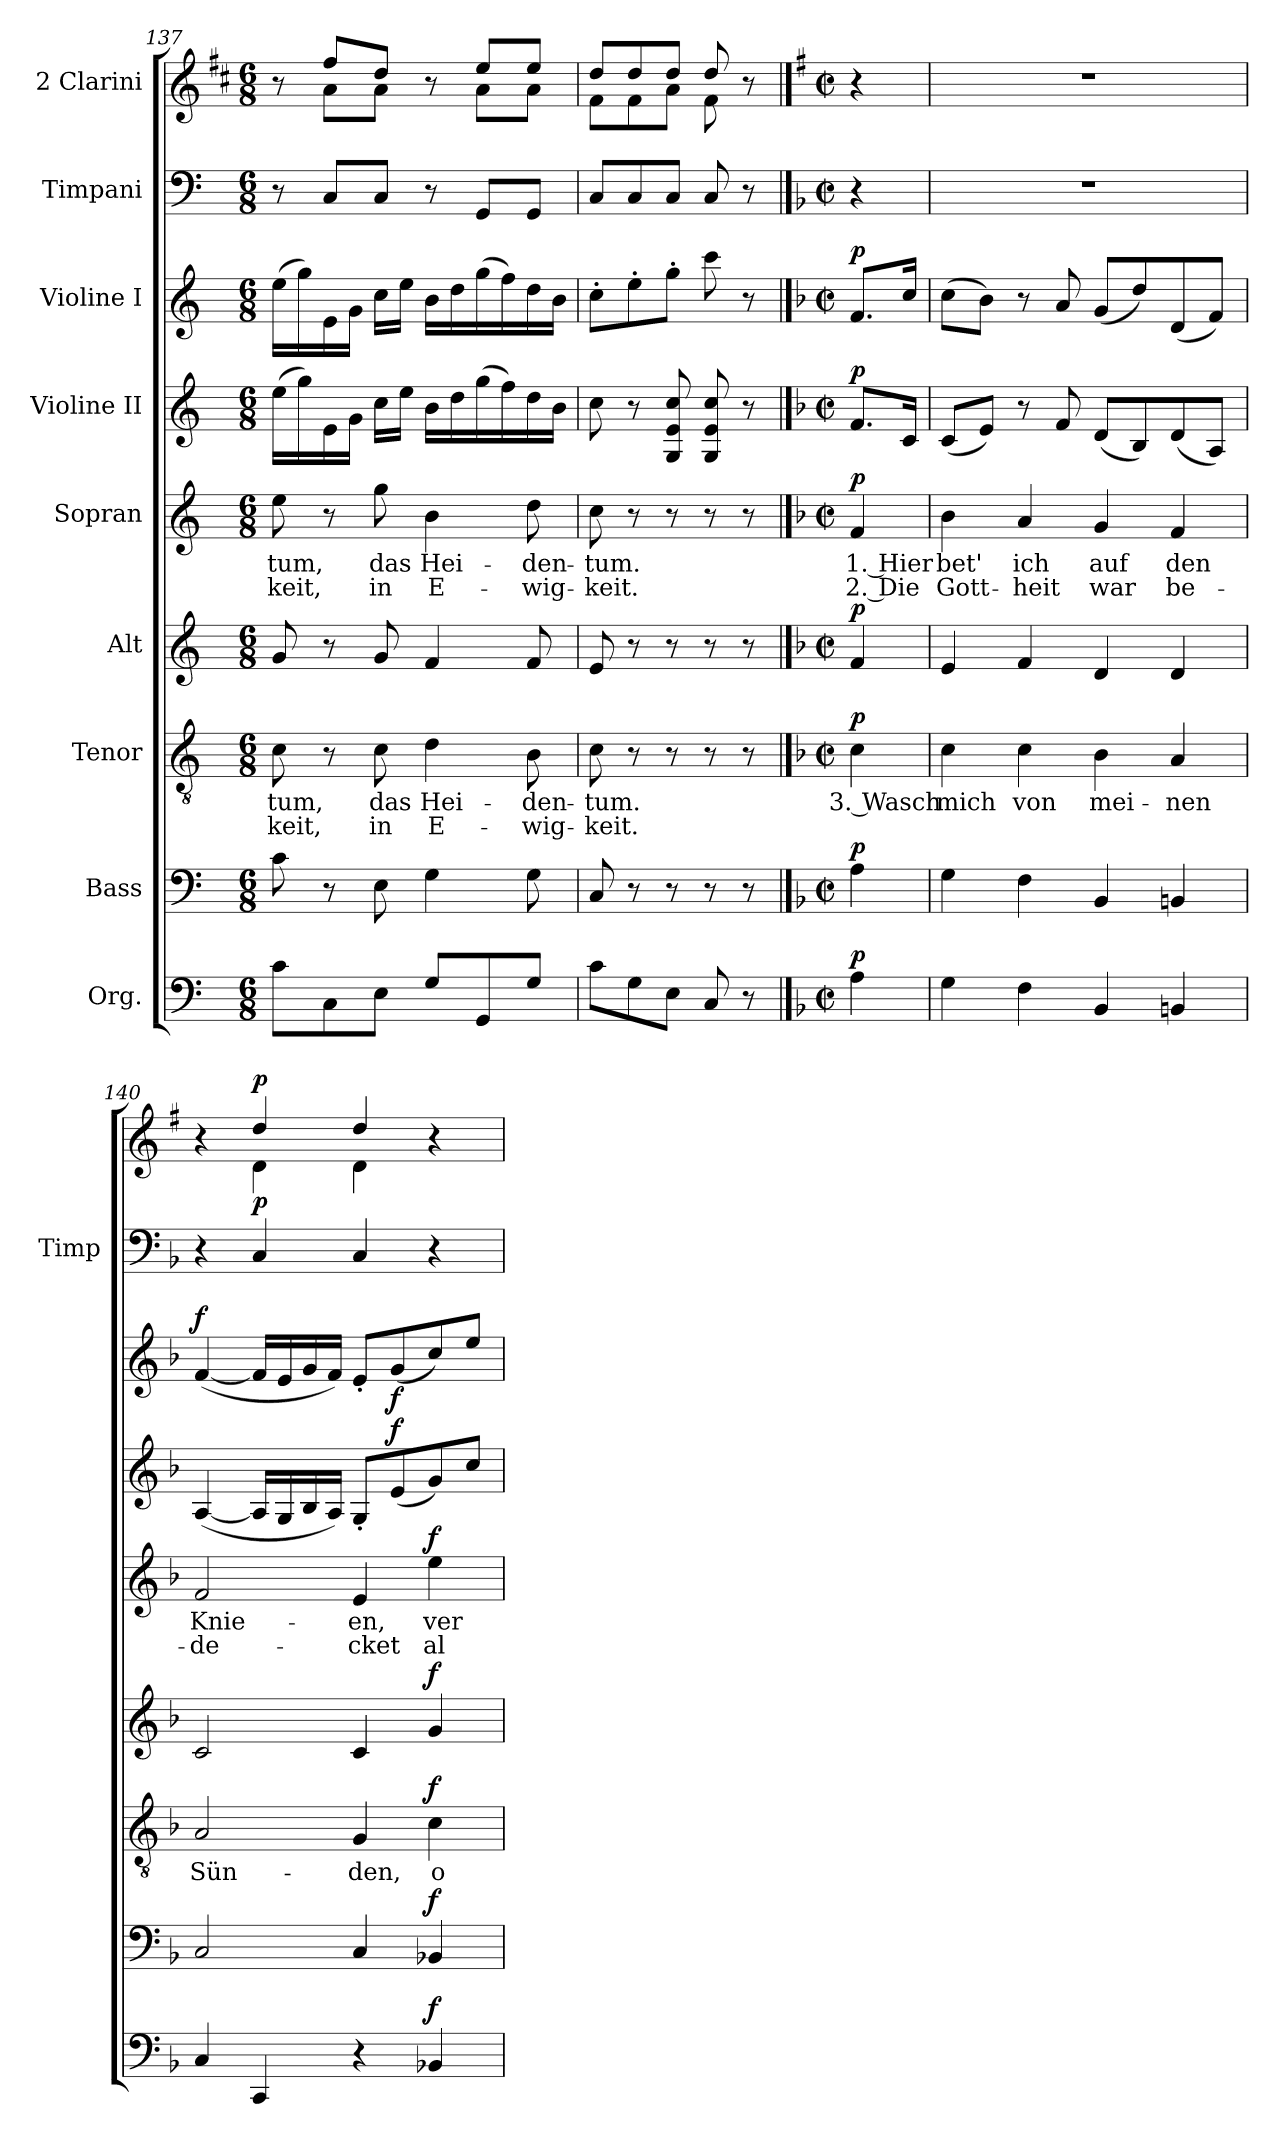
**kern	**dynam	**kern	**dynam	**kern	**text	**text	**dynam	**kern	**dynam	**kern	**text	**text	**dynam	**kern	**dynam	**kern	**dynam	**kern	**dynam	**kern	**dynam
*part9	*part9	*part8	*part8	*part7	*part7	*part7	*part7	*part6	*part6	*part5	*part5	*part5	*part5	*part4	*part4	*part3	*part3	*part2	*part2	*part1	*part1
*staff9	*staff9	*staff8	*staff8	*staff7	*staff7	*staff7	*staff7	*staff6	*staff6	*staff5	*staff5	*staff5	*staff5	*staff4	*staff4	*staff3	*staff3	*staff2	*staff2	*staff1	*staff1
*I"Org.	*	*I"Bass	*	*I"Tenor	*	*	*	*I"Alt	*	*I"Sopran	*	*	*	*I"Violine II	*	*I"Violine I	*	*I"Timpani	*	*I"2 Clarini	*
*	*	*	*	*	*	*	*	*	*	*	*	*	*	*	*	*	*	*I'Timp	*	*	*
*clefF4	*	*clefF4	*	*clefGv2	*	*	*	*clefG2	*	*clefG2	*	*	*	*clefG2	*	*clefG2	*	*clefF4	*	*clefG2	*
*ITrd7c12	*	*	*	*	*	*	*	*	*	*	*	*	*	*	*	*	*	*	*	*ITrd1c2	*
*k[]	*	*k[]	*	*k[]	*	*	*	*k[]	*	*k[]	*	*	*	*k[]	*	*k[]	*	*k[]	*	*k[]	*
*M6/8	*	*M6/8	*	*M6/8	*	*	*	*M6/8	*	*M6/8	*	*	*	*M6/8	*	*M6/8	*	*M6/8	*	*M6/8	*
=137	=137	=137	=137	=137	=137	=137	=137	=137	=137	=137	=137	=137	=137	=137	=137	=137	=137	=137	=137	=137	=137
*	*	*	*	*	*	*	*	*	*	*	*	*	*	*	*	*	*	*	*	*^	*
8C\L	.	8c\	.	8c\	-tum,	-keit,	.	8g/	.	8ee\	-tum,	-keit,	.	(>16ee\LL	.	(>16ee\LL	.	8r	.	8r	8ryy	.
.	.	.	.	.	.	.	.	.	.	.	.	.	.	16gg\)	.	16gg\)	.	.	.	.	.	.
8CC\	.	8r	.	8r	.	.	.	8r	.	8r	.	.	.	16e\	.	16e\	.	8C/L	.	8ee/L	8g\L	.
.	.	.	.	.	.	.	.	.	.	.	.	.	.	16g\JJ	.	16g\JJ	.	.	.	.	.	.
8EE\J	.	8E\	.	8c\	das	in	.	8g/	.	8gg\	das	in	.	16cc\LL	.	16cc\LL	.	8C/J	.	8cc/J	8g\J	.
.	.	.	.	.	.	.	.	.	.	.	.	.	.	16ee\JJ	.	16ee\JJ	.	.	.	.	.	.
8GG/L	.	4G\	.	4d\	Hei-	E-	.	4f/	.	4b\	Hei-	E-	.	16b\LL	.	16b\LL	.	8r	.	8r	8ryy	.
.	.	.	.	.	.	.	.	.	.	.	.	.	.	16dd\	.	16dd\	.	.	.	.	.	.
8GGG/	.	.	.	.	.	.	.	.	.	.	.	.	.	(>16gg\	.	(>16gg\	.	8GG/L	.	8dd/L	8g\L	.
.	.	.	.	.	.	.	.	.	.	.	.	.	.	16ff\)	.	16ff\)	.	.	.	.	.	.
8GG/J	.	8G\	.	8B\	-den-	-wig-	.	8f/	.	8dd\	-den-	-wig-	.	16dd\	.	16dd\	.	8GG/J	.	8dd/J	8g\J	.
.	.	.	.	.	.	.	.	.	.	.	.	.	.	16b\JJ	.	16b\JJ	.	.	.	.	.	.
=138	=138	=138	=138	=138	=138	=138	=138	=138	=138	=138	=138	=138	=138	=138	=138	=138	=138	=138	=138	=138	=138	=138
8C\L	.	8C/	.	8c\	-tum.	-keit.	.	8e/	.	8cc\	-tum.	-keit.	.	8cc\	.	8cc'\L	.	8C/L	.	8cc/L	8e\L	.
8GG\	.	8r	.	8r	.	.	.	8r	.	8r	.	.	.	8r	.	8ee'\	.	8C/	.	8cc/	8e\	.
8EE\J	.	8r	.	8r	.	.	.	8r	.	8r	.	.	.	8G/ 8e/ 8cc/	.	8gg'\J	.	8C/J	.	8cc/J	8g\J	.
8CC/	.	8r	.	8r	.	.	.	8r	.	8r	.	.	.	8G/ 8e/ 8cc/	.	8ccc\	.	8C/	.	8cc/	8e\	.
8r	.	8r	.	8r	.	.	.	8r	.	8r	.	.	.	8r	.	8r	.	8r	.	8r	8ryy	.
*	*	*	*	*	*	*	*	*	*	*	*	*	*	*	*	*	*	*	*	*v	*v	*
!!LO:PB:g=z
==138X5	==138X5	==138X5	==138X5	==138X5	==138X5	==138X5	==138X5	==138X5	==138X5	==138X5	==138X5	==138X5	==138X5	==138X5	==138X5	==138X5	==138X5	==138X5	==138X5	==138X5	==138X5
*k[b-]	*	*k[b-]	*	*k[b-]	*	*	*	*k[b-]	*	*k[b-]	*	*	*	*k[b-]	*	*k[b-]	*	*k[b-]	*	*k[b-]	*
*M2/2	*	*M2/2	*	*M2/2	*	*	*	*M2/2	*	*M2/2	*	*	*	*M2/2	*	*M2/2	*	*M2/2	*	*M2/2	*
*met(c|)	*	*met(c|)	*	*met(c|)	*	*	*	*met(c|)	*	*met(c|)	*	*	*	*met(c|)	*	*met(c|)	*	*met(c|)	*	*met(c|)	*
*	*	*	*	*	*	*	*	*	*	*	*	*	*	*	*	*	*	*	*	*^	*
!	!	!	!	!	!	!	!	!	!	!	!	!	!	!	!	!	!	!	!	!LO:TX:a:B:t=Adagio molto	!	!
!	!LO:DY:a	!	!LO:DY:a	!	!	!	!LO:DY:a	!	!LO:DY:a	!	!	!	!LO:DY:a	!	!LO:DY:a	!	!LO:DY:a	!	!	!	!	!
*	*	*	*	*	*	*	*	*	*	*	*	*	*	*	*	*	*	*	*	*v	*v	*
4AA\	p	4A\	p	4c\	3. Wasch	.	p	4f/	p	4f/	1. Hier	2. Die	p	8.f/L	p	8.f/L	p	4r	.	4r	.
.	.	.	.	.	.	.	.	.	.	.	.	.	.	16c/Jk	.	16cc/Jk	.	.	.	.	.
=139	=139	=139	=139	=139	=139	=139	=139	=139	=139	=139	=139	=139	=139	=139	=139	=139	=139	=139	=139	=139	=139
4GG\	.	4G\	.	4c\	mich	.	.	4e/	.	4b-\	bet'	Gott-	.	(8c/L	.	(>8cc\L	.	1r	.	1r	.
.	.	.	.	.	.	.	.	.	.	.	.	.	.	8e/J)	.	8b-\J)	.	.	.	.	.
4FF\	.	4F\	.	4c\	von	.	.	4f/	.	4a/	ich	-heit	.	8r	.	8r	.	.	.	.	.
.	.	.	.	.	.	.	.	.	.	.	.	.	.	8f/	.	8a/	.	.	.	.	.
4BBB-/	.	4BB-/	.	4B-\	mei-	.	.	4d/	.	4g/	auf	war	.	(8d/L	.	(8g/L	.	.	.	.	.
.	.	.	.	.	.	.	.	.	.	.	.	.	.	8B-/)	.	8dd/)	.	.	.	.	.
4BBBn/	.	4BBn/	.	4A/	-nen	.	.	4d/	.	4f/	den	be-	.	(8d/	.	(8d/	.	.	.	.	.
.	.	.	.	.	.	.	.	.	.	.	.	.	.	8A/J)	.	8f/J)	.	.	.	.	.
=140	=140	=140	=140	=140	=140	=140	=140	=140	=140	=140	=140	=140	=140	=140	=140	=140	=140	=140	=140	=140	=140
*	*	*	*	*	*	*	*	*	*	*	*	*	*	*	*	*	*	*	*	*^	*
!	!	!	!	!	!	!	!	!	!	!	!	!	!	!	!	!	!LO:DY:a	!	!	!	!	!
4CC/	.	2C/	.	2A/	Sün-	.	.	2c/	.	2f/	Knie-	-de-	.	([4A/	.	([4f/	f	4r	.	4r	4ryy	.
!	!	!	!	!	!	!	!	!	!	!	!	!	!	!	!	!	!	!	!LO:DY:a	!	!	!LO:DY:a
4CCC/	.	.	.	.	.	.	.	.	.	.	.	.	.	16A/LL]	.	16f/LL]	.	4C/	p	4cc/	4c\	p
.	.	.	.	.	.	.	.	.	.	.	.	.	.	16G/	.	16e/	.	.	.	.	.	.
.	.	.	.	.	.	.	.	.	.	.	.	.	.	16B-/	.	16g/	.	.	.	.	.	.
.	.	.	.	.	.	.	.	.	.	.	.	.	.	16A/JJ)	.	16f/JJ)	.	.	.	.	.	.
4r	.	4C/	.	4G/	-den,	.	.	4c/	.	4e/	-en,	-cket	.	8G'/L	.	8e'/L	.	4C/	.	4cc/	4c\	.
!	!	!	!	!	!	!	!	!	!	!	!	!	!	!	!LO:DY:a	!	!LO:DY:b	!	!	!	!	!
.	.	.	.	.	.	.	.	.	.	.	.	.	.	(8e/	f	(8g/	f	.	.	.	.	.
!	!LO:DY:a	!	!LO:DY:a	!	!	!	!LO:DY:a	!	!LO:DY:a	!	!	!	!LO:DY:a	!	!	!	!	!	!	!	!	!
4BBB-X/	f	4BB-X/	f	4c\	o	.	f	4g/	f	4ee\	ver-	al-	f	8g/)	.	8cc/)	.	4r	.	4r	4ryy	.
.	.	.	.	.	.	.	.	.	.	.	.	.	.	8cc/J	.	8ee/J	.	.	.	.	.	.
*	*	*	*	*	*	*	*	*	*	*	*	*	*	*	*	*	*	*	*	*v	*v	*
=	=	=	=	=	=	=	=	=	=	=	=	=	=	=	=	=	=	=	=	=	=
*-	*-	*-	*-	*-	*-	*-	*-	*-	*-	*-	*-	*-	*-	*-	*-	*-	*-	*-	*-	*-	*-
